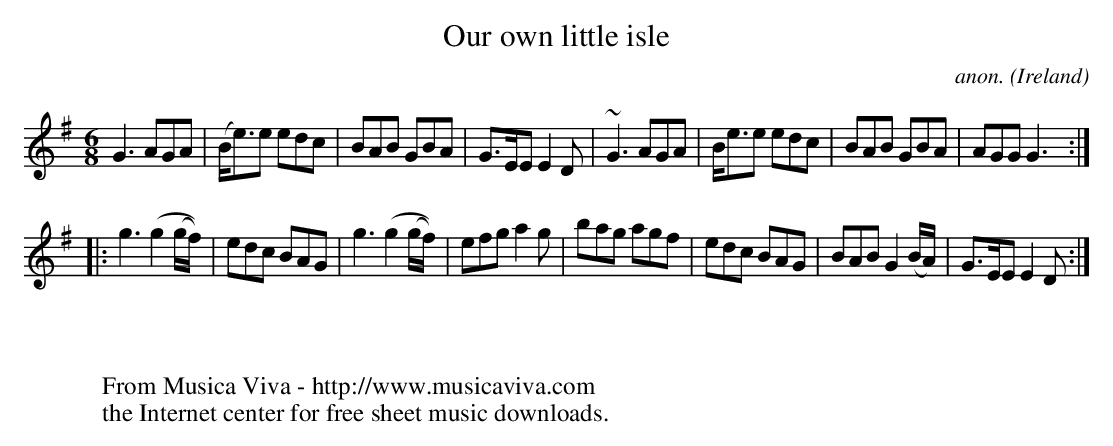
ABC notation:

X:1
T:Our own little isle
C:anon.
O:Ireland
m:~n = n/ (3o/n/o/ (3n/o/n/ o/4n/4
M:6/8
L:1/8
K:G
G3 AGA|(B<e)e edc|BAB GBA|G>EE E2D|~G3 AGA|B<ee edc|BAB GBA|AGG G3:|
|:g3 (g2 (g/f/))|edc BAG|g3 (g2 (g/f/))|efg a2g|bag agf|edc BAG|BAB G2 (B/A/)|G>EE E2D:|
W:
W:
W: From Musica Viva - http://www.musicaviva.com
W: the Internet center for free sheet music downloads.
